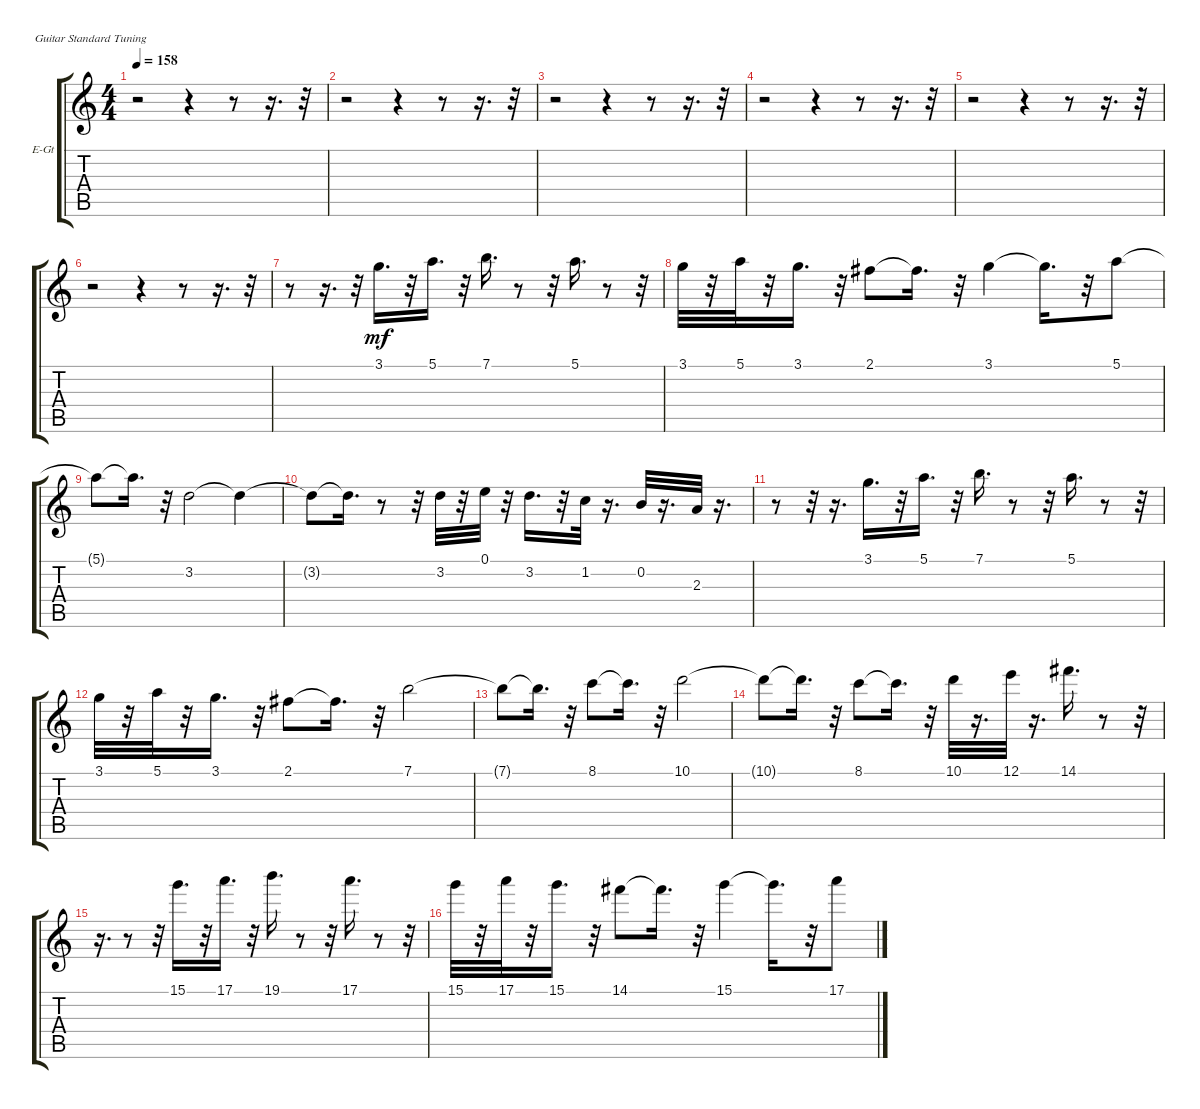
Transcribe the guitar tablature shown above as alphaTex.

\bracketExtendMode groupsimilarinstruments
\firstSystemTrackNameOrientation horizontal
\otherSystemsTrackNameOrientation horizontal
\track ("" "E-Gt") {instrument electricguitarclean}
\staff {score tabs}
\tuning (E4 B3 G3 D3 A2 E2)
\ts (4 4)
\tempo 158
\clef g2
\ks c
r.2{dy mf} r.4 r.8 r.16{d} r.32 |
r.2 r.4 r.8 r.16{d} r.32 |
r.2 r.4 r.8 r.16{d} r.32 |
r.2 r.4 r.8 r.16{d} r.32 |
r.2 r.4 r.8 r.16{d} r.32 |
r.2 r.4 r.8 r.16{d} r.32 |
r.8 r.16{d} r.32 3.1.16{d} r.32 5.1.16{d} r.32 7.1.16{d} r.8 r.32 5.1.16{d} r.8 r.32 |
3.1.32 r.32 5.1.32 r.32 3.1.16{d} r.32 2.1.8 2.1{t}.16{d} r.32 3.1.4 3.1{t}.16{d} r.32 5.1.8 |
5.1{t}.8 5.1{t}.16{d} r.32 3.2.2 3.2{t}.4 |
3.2{t}.8 3.2{t}.16{d} r.8 r.32 3.2.32 r.32 0.1.32 r.32 3.2.16{d} r.32 1.2.32 r.16{d} 0.2.32 r.16{d} 2.3.32 r.16{d} |
r.8 r.32 r.16{d} 3.1.16{d} r.32 5.1.16{d} r.32 7.1.16{d} r.8 r.32 5.1.16{d} r.8 r.32 |
3.1.32 r.32 5.1.32 r.32 3.1.16{d} r.32 2.1.8 2.1{t}.16{d} r.32 7.1.2 |
7.1{t}.8 7.1{t}.16{d} r.32 8.1.8 8.1{t}.16{d} r.32 10.1.2 |
10.1{t}.8 10.1{t}.16{d} r.32 8.1.8 8.1{t}.16{d} r.32 10.1.32 r.16{d} 12.1.32 r.16{d} 14.1.16{d} r.8 r.32 |
r.16{d} r.8 r.32 15.1.16{d} r.32 17.1.16{d} r.32 19.1.16{d} r.8 r.32 17.1.16{d} r.8 r.32 |
15.1.32 r.32 17.1.32 r.32 15.1.16{d} r.32 14.1.8 14.1{t}.16{d} r.32 15.1.4 15.1{t}.16{d} r.32 17.1.8
